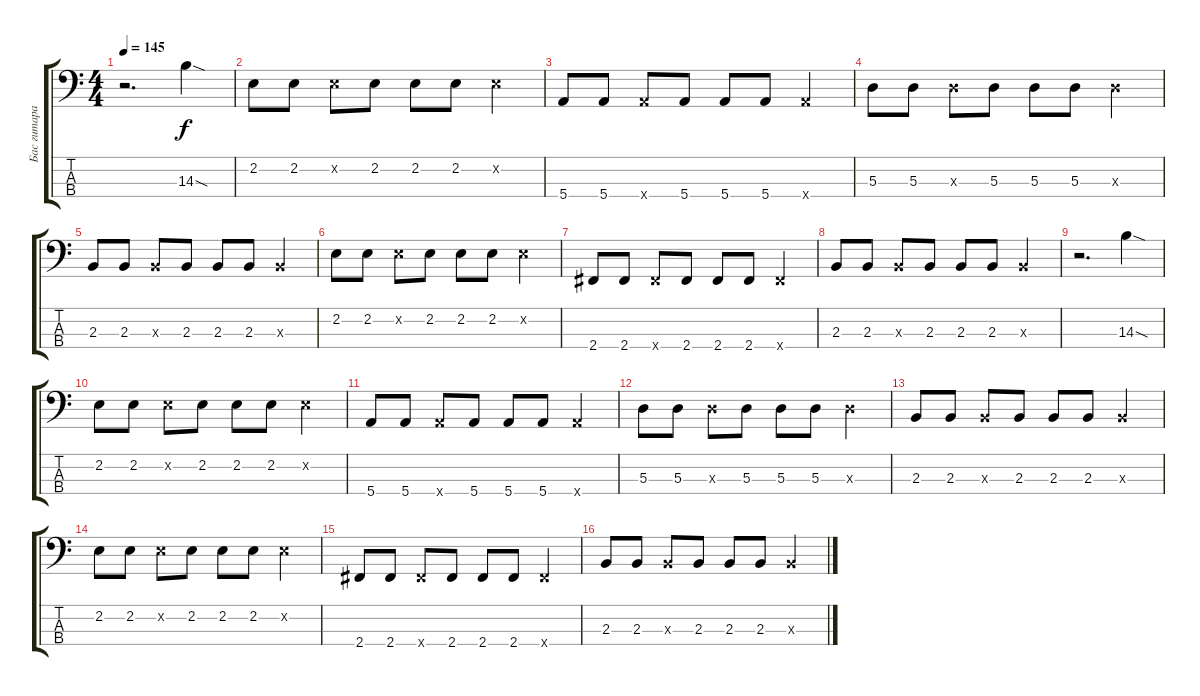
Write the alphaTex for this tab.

\track ("Бас гитара" "Бас гитара") {instrument electricbassfinger}
\staff {score tabs}
\tuning (G2 D2 A1 E1) {hide}
\ts (4 4)
\tempo 145
\clef f4
\ks c
r.2{d dy f} 14.3{sod}.4 |
2.2.8 2.2.8 2.2{x}.8 2.2.8 2.2.8 2.2.8 2.2{x}.4 |
5.4.8 5.4.8 5.4{x}.8 5.4.8 5.4.8 5.4.8 5.4{x}.4 |
5.3.8 5.3.8 5.3{x}.8 5.3.8 5.3.8 5.3.8 5.3{x}.4 |
2.3.8 2.3.8 2.3{x}.8 2.3.8 2.3.8 2.3.8 2.3{x}.4 |
2.2.8 2.2.8 2.2{x}.8 2.2.8 2.2.8 2.2.8 2.2{x}.4 |
2.4.8 2.4.8 2.4{x}.8 2.4.8 2.4.8 2.4.8 2.4{x}.4 |
2.3.8 2.3.8 2.3{x}.8 2.3.8 2.3.8 2.3.8 2.3{x}.4 |
r.2{d} 14.3{sod}.4 |
2.2.8 2.2.8 2.2{x}.8 2.2.8 2.2.8 2.2.8 2.2{x}.4 |
5.4.8 5.4.8 5.4{x}.8 5.4.8 5.4.8 5.4.8 5.4{x}.4 |
5.3.8 5.3.8 5.3{x}.8 5.3.8 5.3.8 5.3.8 5.3{x}.4 |
2.3.8 2.3.8 2.3{x}.8 2.3.8 2.3.8 2.3.8 2.3{x}.4 |
2.2.8 2.2.8 2.2{x}.8 2.2.8 2.2.8 2.2.8 2.2{x}.4 |
2.4.8 2.4.8 2.4{x}.8 2.4.8 2.4.8 2.4.8 2.4{x}.4 |
2.3.8 2.3.8 2.3{x}.8 2.3.8 2.3.8 2.3.8 2.3{x}.4
